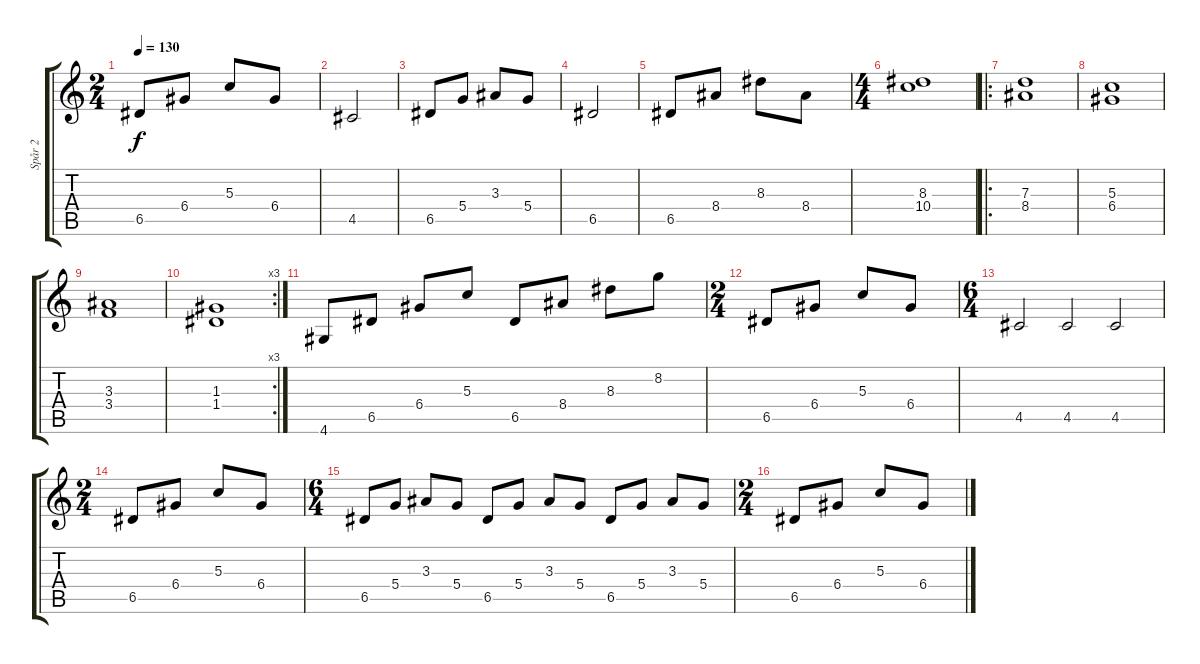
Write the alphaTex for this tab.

\track ("Spår 2" "Spår 2") {instrument overdrivenguitar}
\staff {score tabs}
\tuning (E4 B3 G3 D3 A2 E2) {hide}
\ts (2 4)
\tempo 130
\clef g2
\ks c
6.5.8{dy f} 6.4.8 5.3.8 6.4.8 |
4.5.2 |
6.5.8 5.4.8 3.3.8 5.4.8 |
6.5.2 |
6.5.8 8.4.8 8.3.8 8.4.8 |
\ts (4 4)
(8.3 10.4).1 |
\ro
(7.3 8.4).1 |
(5.3 6.4).1 |
(3.3 3.4).1 |
\rc 3
(1.3 1.4).1 |
4.6.8 6.5.8 6.4.8 5.3.8 6.5.8 8.4.8 8.3.8 8.2.8 |
\ts (2 4)
6.5.8 6.4.8 5.3.8 6.4.8 |
\ts (6 4)
4.5.2 4.5.2 4.5.2 |
\ts (2 4)
6.5.8 6.4.8 5.3.8 6.4.8 |
\ts (6 4)
6.5.8 5.4.8 3.3.8 5.4.8 6.5.8 5.4.8 3.3.8 5.4.8 6.5.8 5.4.8 3.3.8 5.4.8 |
\ts (2 4)
6.5.8 6.4.8 5.3.8 6.4.8
